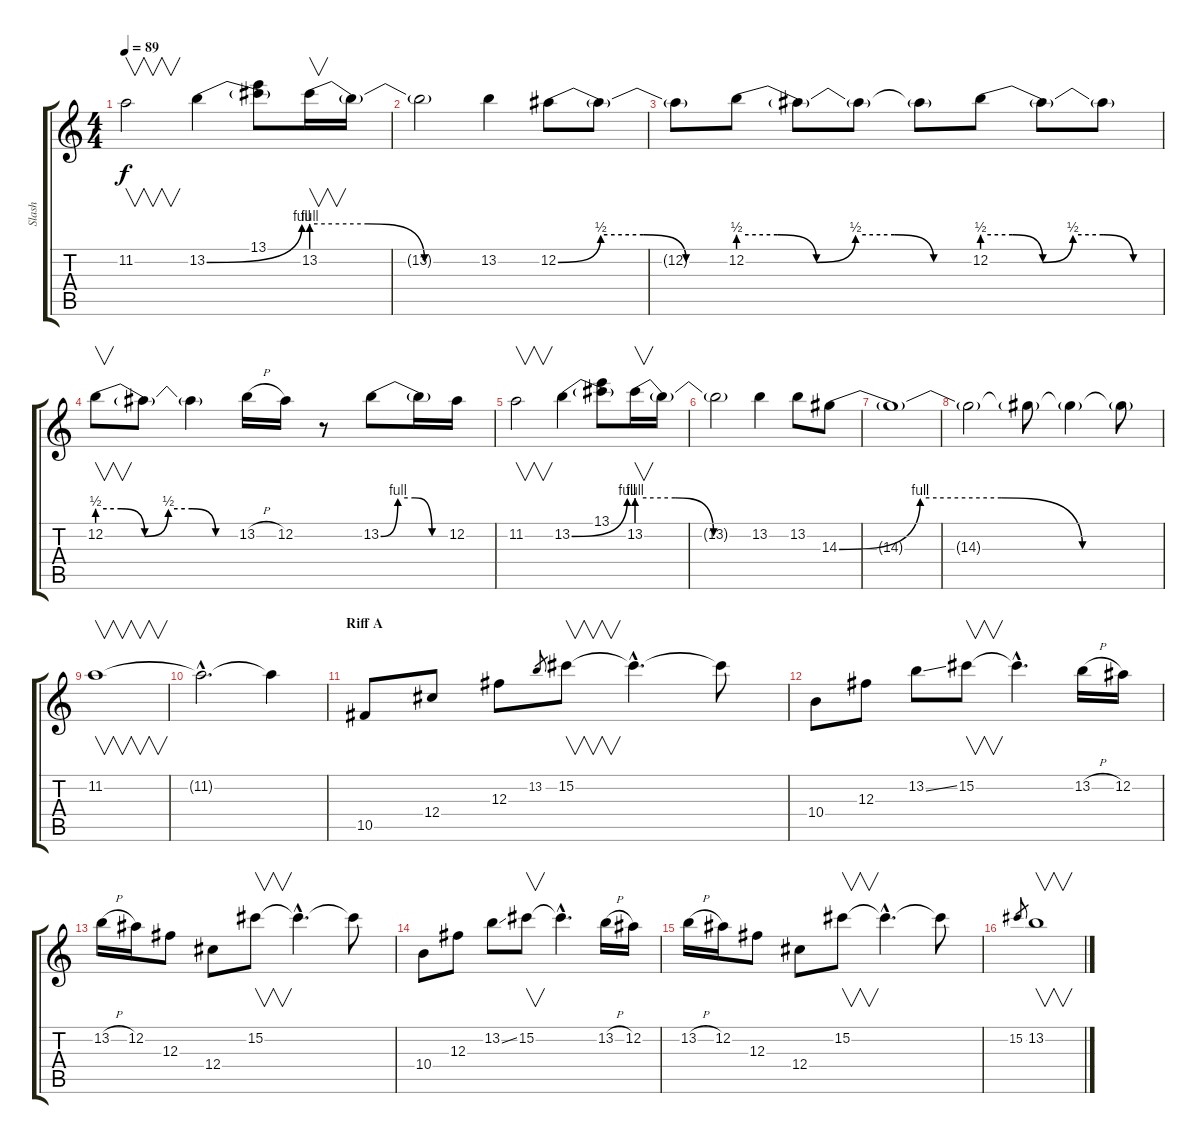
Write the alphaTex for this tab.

\track ("Slash" "Slash") {instrument distortionguitar}
\staff {score tabs}
\tuning (Eb4 Bb3 Gb3 Db3 Ab2 Eb2) {hide}
\ts (4 4)
\tempo 89
\clef g2
\ks c
11.2.2{v dy f} 13.2{be (bend 0 0 60 4)}.4 (13.1 13.2{t}).8 13.2{be (custom 0 4 20 4 40 0 60 0)}.16{v} 13.2{t}.16 |
13.2{t}.2 13.2.4 12.2{be (custom 0 0 15 2 30 2 45 0 60 0)}.8 12.2{t}.8 |
12.2{t}.8 12.2{be (custom 0 2 10 2 20 0 30 2 40 2 50 0 60 0)}.8 12.2{t}.8 12.2{t}.8 12.2{t}.8 12.2{be (custom 0 2 10 2 20 0 30 2 40 2 50 0 60 0)}.8 12.2{t}.8 12.2{t}.8 |
12.2{be (custom 0 2 10 2 20 0 30 2 40 2 50 0 60 0)}.8{v} 12.2{t}.8 12.2{t}.4 13.2{h}.16 12.2.16 r.8 13.2{be (custom 0 0 15 4 30 4 45 0 60 0)}.8 13.2{t}.16 12.2.16 |
11.2.2{v} 13.2{be (bend 0 0 60 4)}.4 (13.1 13.2{t}).8 13.2{be (custom 0 4 20 4 40 0 60 0)}.16{v} 13.2{t}.16 |
13.2{t}.2 13.2.4 13.2.8 14.3{be (custom 0 0 15 4 30 4 45 0 60 0)}.8 |
14.3{t}.1 |
14.3{t}.2 14.3{t}.8 14.3{t}.4 14.3{t}.8 |
11.2.1{v} |
11.2{hac t}.2{d} 11.2{t}.4 |
\section ("" "Riff A")
10.5.8 12.4.8 12.3.8 13.2.8{gr} 15.2.8{v} 15.2{hac t}.4{d} 15.2{t}.8 |
10.4.8 12.3.8 13.2{ss}.8 15.2.8{v} 15.2{hac t}.4{d} 13.2{h}.16 12.2.16 |
13.2{h}.16 12.2.16 12.3.8 12.4.8 15.2.8{v} 15.2{hac t}.4{d} 15.2{t}.8 |
10.4.8 12.3.8 13.2{ss}.8 15.2.8{v} 15.2{hac t}.4{d} 13.2{h}.16 12.2.16 |
13.2{h}.16 12.2.16 12.3.8 12.4.8 15.2.8{v} 15.2{hac t}.4{d} 15.2{t}.8 |
15.2.8{gr} 13.2.1{v}
